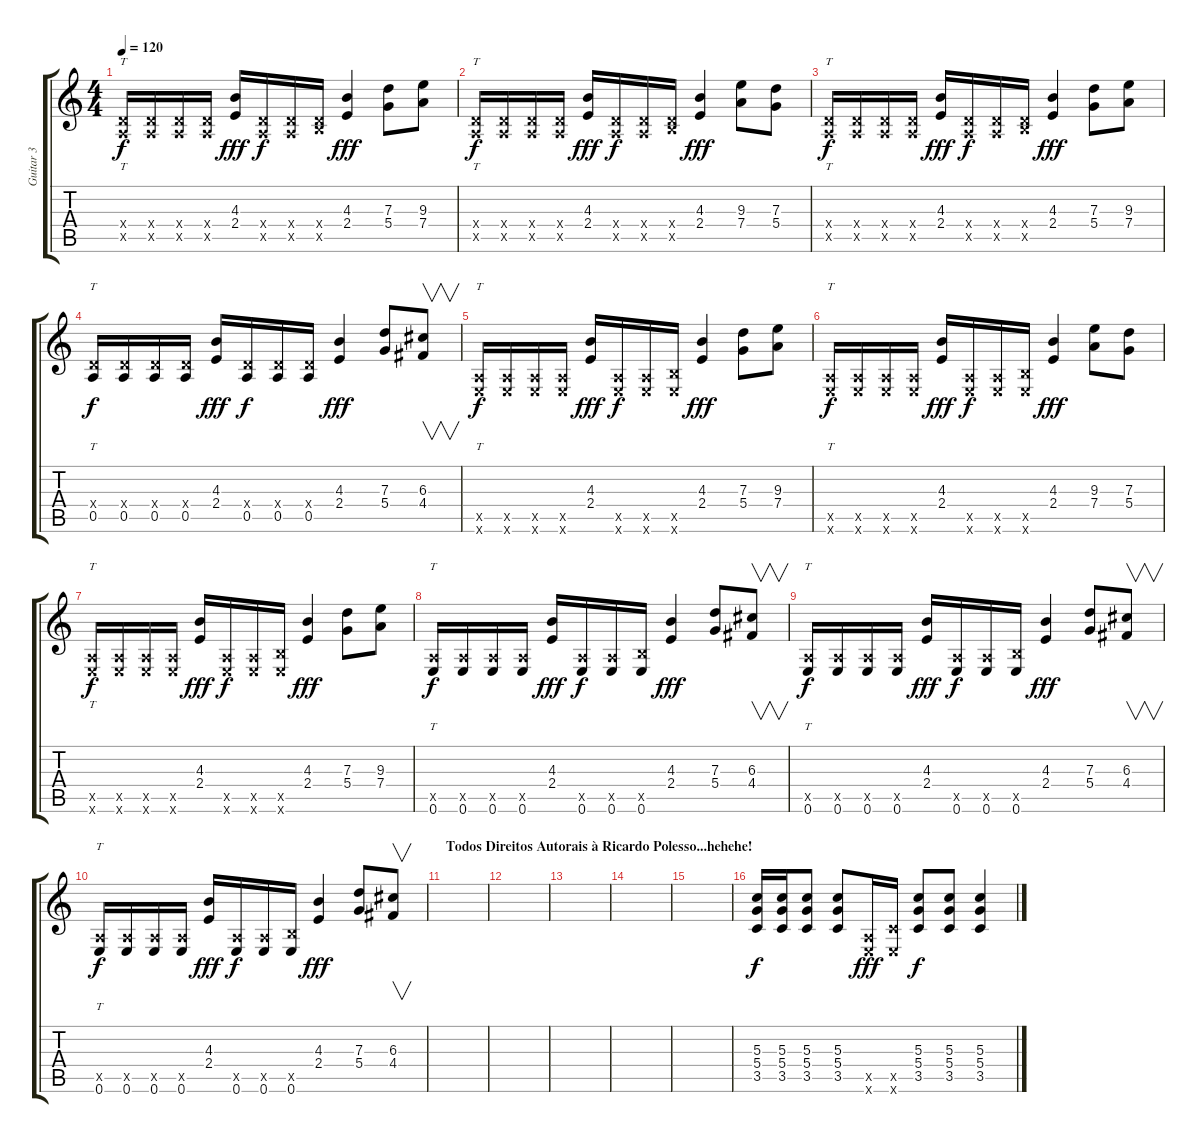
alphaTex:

\track ("Guitar 3" "Guitar 3") {instrument overdrivenguitar}
\staff {score tabs}
\tuning (E4 B3 G3 D3 A2 E2) {hide}
\ts (4 4)
\tempo 120
\clef g2
\ks c
(0.4{x} 0.5{x}).16{tt dy f} (0.4{x} 0.5{x}).16 (0.4{x} 0.5{x}).16 (0.4{x} 0.5{x}).16 (4.3 2.4).16{dy fff} (0.4{x} 0.5{x}).16{dy f} (0.4{x} 0.5{x}).16 (0.4{x} 2.5{x}).16 (4.3 2.4).4{dy fff} (7.3 5.4).8 (9.3 7.4).8 |
(0.4{x} 0.5{x}).16{tt dy f} (0.4{x} 0.5{x}).16 (0.4{x} 0.5{x}).16 (0.4{x} 0.5{x}).16 (4.3 2.4).16{dy fff} (0.4{x} 0.5{x}).16{dy f} (0.4{x} 0.5{x}).16 (0.4{x} 2.5{x}).16 (4.3 2.4).4{dy fff} (9.3 7.4).8 (7.3 5.4).8 |
(0.4{x} 0.5{x}).16{tt dy f} (0.4{x} 0.5{x}).16 (0.4{x} 0.5{x}).16 (0.4{x} 0.5{x}).16 (4.3 2.4).16{dy fff} (0.4{x} 0.5{x}).16{dy f} (0.4{x} 0.5{x}).16 (0.4{x} 2.5{x}).16 (4.3 2.4).4{dy fff} (7.3 5.4).8 (9.3 7.4).8 |
(0.4{x} 0.5).16{tt dy f} (0.4{x} 0.5).16 (0.4{x} 0.5).16 (0.4{x} 0.5).16 (4.3 2.4).16{dy fff} (0.4{x} 0.5).16{dy f} (0.4{x} 0.5).16 (0.4{x} 0.5).16 (4.3 2.4).4{dy fff} (7.3 5.4).8 (6.3 4.4).8{v} |
(0.5{x} 0.6{x}).16{tt dy f} (0.5{x} 0.6{x}).16 (0.5{x} 0.6{x}).16 (0.5{x} 0.6{x}).16 (4.3 2.4).16{dy fff} (0.5{x} 0.6{x}).16{dy f} (0.5{x} 0.6{x}).16 (2.5{x} 0.6{x}).16 (4.3 2.4).4{dy fff} (7.3 5.4).8 (9.3 7.4).8 |
(0.5{x} 0.6{x}).16{tt dy f} (0.5{x} 0.6{x}).16 (0.5{x} 0.6{x}).16 (0.5{x} 0.6{x}).16 (4.3 2.4).16{dy fff} (0.5{x} 0.6{x}).16{dy f} (0.5{x} 0.6{x}).16 (2.5{x} 0.6{x}).16 (4.3 2.4).4{dy fff} (9.3 7.4).8 (7.3 5.4).8 |
(0.5{x} 0.6{x}).16{tt dy f} (0.5{x} 0.6{x}).16 (0.5{x} 0.6{x}).16 (0.5{x} 0.6{x}).16 (4.3 2.4).16{dy fff} (0.5{x} 0.6{x}).16{dy f} (0.5{x} 0.6{x}).16 (2.5{x} 0.6{x}).16 (4.3 2.4).4{dy fff} (7.3 5.4).8 (9.3 7.4).8 |
(0.5{x} 0.6).16{tt dy f} (0.5{x} 0.6).16 (0.5{x} 0.6).16 (0.5{x} 0.6).16 (4.3 2.4).16{dy fff} (0.5{x} 0.6).16{dy f} (0.5{x} 0.6).16 (2.5{x} 0.6).16 (4.3 2.4).4{dy fff} (7.3 5.4).8 (6.3 4.4).8{v} |
(0.5{x} 0.6).16{tt dy f} (0.5{x} 0.6).16 (0.5{x} 0.6).16 (0.5{x} 0.6).16 (4.3 2.4).16{dy fff} (0.5{x} 0.6).16{dy f} (0.5{x} 0.6).16 (2.5{x} 0.6).16 (4.3 2.4).4{dy fff} (7.3 5.4).8 (6.3 4.4).8{v} |
(0.5{x} 0.6).16{tt dy f} (0.5{x} 0.6).16 (0.5{x} 0.6).16 (0.5{x} 0.6).16 (4.3 2.4).16{dy fff} (0.5{x} 0.6).16{dy f} (0.5{x} 0.6).16 (2.5{x} 0.6).16 (4.3 2.4).4{dy fff} (7.3 5.4).8 (6.3 4.4).8{v} |
\section ("" "Todos Direitos Autorais à Ricardo Polesso...hehehe!")
|
|
|
|
|
(5.3 5.4 3.5).16{dy f} (5.3 5.4 3.5).16 (5.3 5.4 3.5).8 (5.3 5.4 3.5).8 (0.5{x} 0.6{x}).16{dy fff} (3.5{x} 0.6{x}).16 (5.3 5.4 3.5).8{dy f} (5.3 5.4 3.5).8 (5.3 5.4 3.5).4
